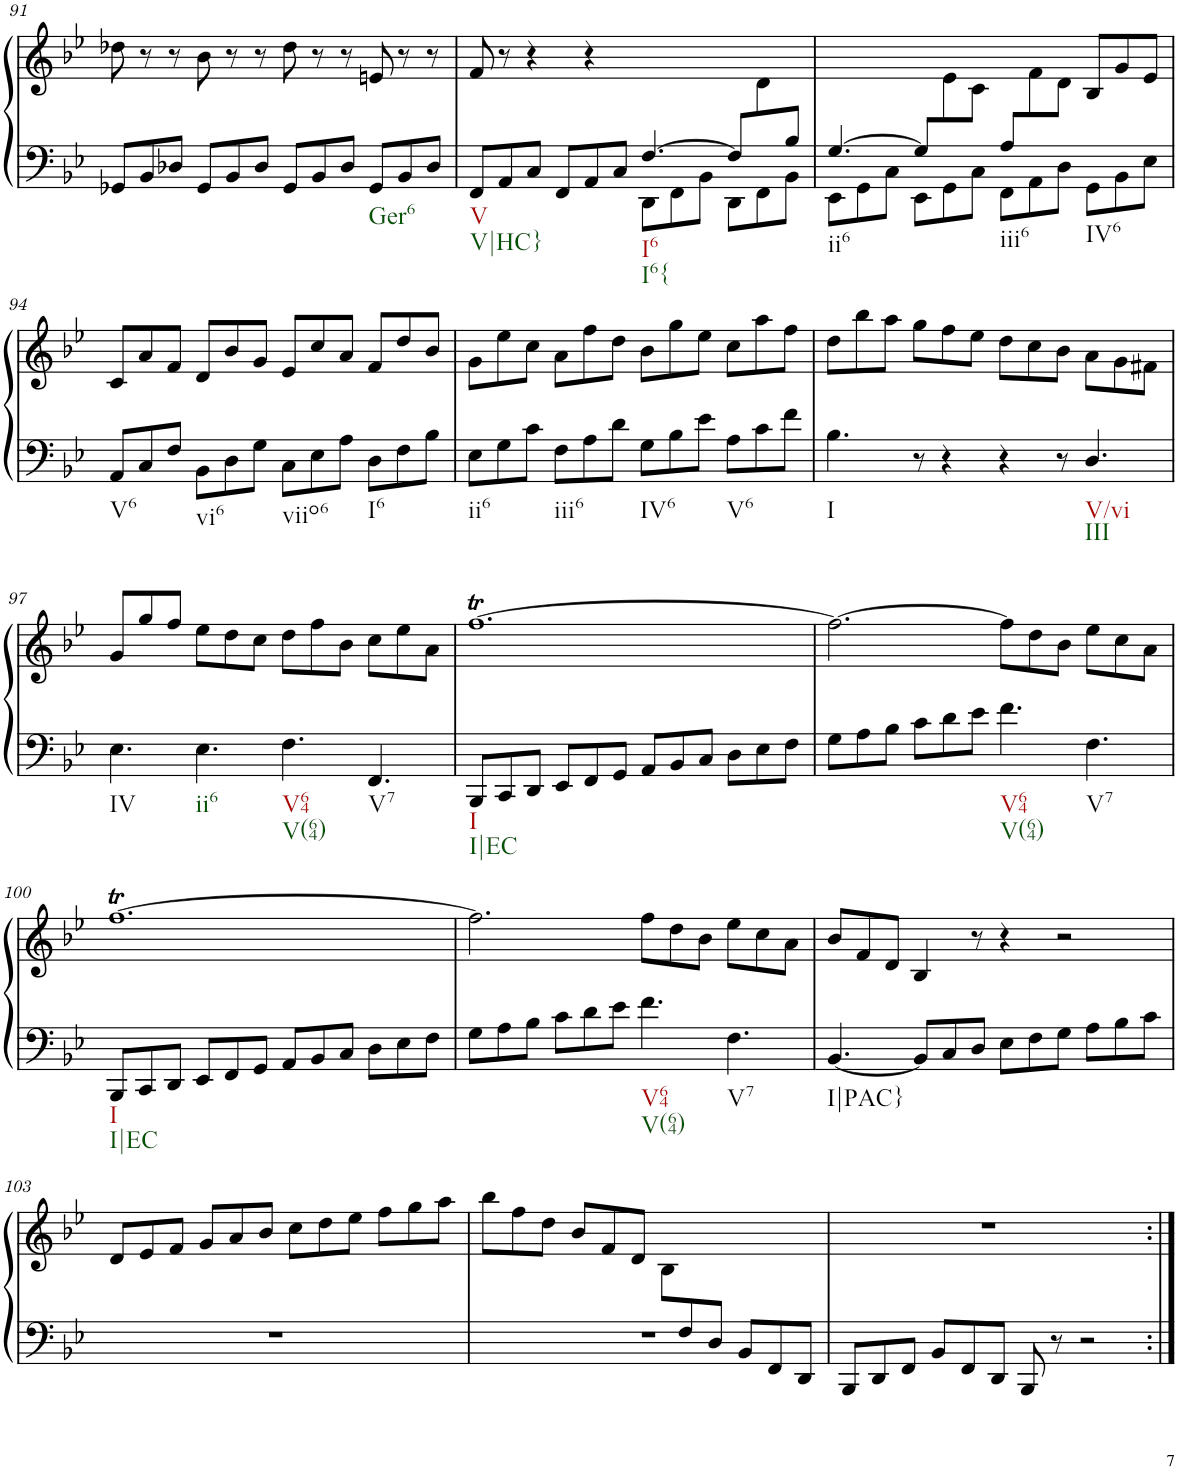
**kern	**kern
*part1	*part1
*staff2	*staff1
*I"Piano	*
*I'Pno.	*
!!LO:PB:g=z
*clefF4	*clefG2
*k[b-e-]	*k[b-e-]
*M12/8	*M12/8
=91	=91
8GG-X/L	8dd-X\
8BB-/	8r
8D-X/J	8r
8GG-/L	8b-\
8BB-/	8r
8D-/J	8r
8GG-/L	8dd-\
8BB-/	8r
8D-/J	8r
!LO:TX:b:t=Ger6	!
8GG-/L	8en/
8BB-/	8r
8D-/J	8r
=92	=92
*^	*
!LO:TX:b:t=V	!	!
!LO:TX:b:t=V|HC}	!	!
2.ryy	8FF/L	8f/
.	8AA/	8r
.	8C/J	4r
.	8FF/L	.
.	8AA/	4r
.	8C/J	.
!LO:TX:b:t=I6	!	!
!LO:TX:b:t=I6{	!	!
[>4.F/	8DD\L	2ryy
.	8FF\	.
.	8BB-\J	.
8F/L]	8DD\L	.
8ryy	8FF\	8d\
8B-/J	8BB-\J	8ryy
=93	=93	=93
!LO:TX:b:t=ii6	!	!
[>4.G/	8EE-\L	2ryy
.	8GG\	.
.	8C\J	.
8G/L]	8EE-\L	.
4ryy	8GG\	8e-\
.	8C\J	8c\J
!LO:TX:b:t=iii6	!	!
8A/L	8FF\L	8ryy
2ryy	8AA\	8f\
.	8D\J	8d\J
!	!LO:TX:b:t=IV6	!
.	8GG\L	8B-/L
.	8BB-\	8g/
8ryy	8E-\J	8e-/J
!!LO:LB:g=z
=94	=94	=94
!LO:TX:b:t=V6	!	!
*v	*v	*
8AA/L	8c/L
8C/	8a/
8F/J	8f/J
!LO:TX:b:t=vi6	!
8BB-\L	8d/L
8D\	8b-/
8G\J	8g/J
!LO:TX:b:t=viio6	!
8C\L	8e-/L
8E-\	8cc/
8A\J	8a/J
!LO:TX:b:t=I6	!
8D\L	8f/L
8F\	8dd/
8B-\J	8b-/J
=95	=95
!LO:TX:b:t=ii6	!
8E-\L	8g\L
8G\	8ee-\
8c\J	8cc\J
!LO:TX:b:t=iii6	!
8F\L	8a\L
8A\	8ff\
8d\J	8dd\J
!LO:TX:b:t=IV6	!
8G\L	8b-\L
8B-\	8gg\
8e-\J	8ee-\J
!LO:TX:b:t=V6	!
8A\L	8cc\L
8c\	8aa\
8f\J	8ff\J
=96	=96
!LO:TX:b:t=I	!
4.B-\	8dd\L
.	8bb-\
.	8aa\J
8r	8gg\L
4r	8ff\
.	8ee-\J
4r	8dd\L
.	8cc\
8r	8b-\J
!LO:TX:b:t=V/vi	!
!LO:TX:b:t=III	!
4.D/	8a\L
.	8g\
.	8f#X\J
!!LO:LB:g=z
=97	=97
!LO:TX:b:t=IV	!
4.E-\	8g/L
.	8gg/
.	8ff/J
!LO:TX:b:t=ii6	!
4.E-\	8ee-\L
.	8dd\
.	8cc\J
!LO:TX:b:t=V64	!
!LO:TX:b:t=V(64)	!
4.F\	8dd\L
.	8ff\
.	8b-\J
!LO:TX:b:t=V7	!
4.FF/	8cc\L
.	8ee-\
.	8a\J
=98	=98
!LO:TX:b:t=I	!
!LO:TX:b:t=I|EC	!
8BBB-/L	[1.ffT
8CC/	.
8DD/J	.
8EE-/L	.
8FF/	.
8GG/J	.
8AA/L	.
8BB-/	.
8C/J	.
8D\L	.
8E-\	.
8F\J	.
=99	=99
8G\L	2.ff\_
8A\	.
8B-\J	.
8c\L	.
8d\	.
8e-\J	.
!LO:TX:b:t=V64	!
!LO:TX:b:t=V(64)	!
4.f\	8ff\L]
.	8dd\
.	8b-\J
!LO:TX:b:t=V7	!
4.F\	8ee-\L
.	8cc\
.	8a\J
!!LO:LB:g=z
=100	=100
!LO:TX:b:t=I	!
!LO:TX:b:t=I|EC	!
8BBB-/L	[1.ffT
8CC/	.
8DD/J	.
8EE-/L	.
8FF/	.
8GG/J	.
8AA/L	.
8BB-/	.
8C/J	.
8D\L	.
8E-\	.
8F\J	.
=101	=101
8G\L	2.ff\]
8A\	.
8B-\J	.
8c\L	.
8d\	.
8e-\J	.
!LO:TX:b:t=V64	!
!LO:TX:b:t=V(64)	!
4.f\	8ff\L
.	8dd\
.	8b-\J
!LO:TX:b:t=V7	!
4.F\	8ee-\L
.	8cc\
.	8a\J
=102	=102
!LO:TX:b:t=I|PAC}	!
[4.BB-/	8b-/L
.	8f/
.	8d/J
8BB-/L]	4B-/
8C/	.
8D/J	8r
8E-\L	4r
8F\	.
8G\J	2r
8A\L	.
8B-\	.
8c\J	.
!!LO:LB:g=z
=103	=103
1.r	8d/L
.	8e-/
.	8f/J
.	8g/L
.	8a/
.	8b-/J
.	8cc\L
.	8dd\
.	8ee-\J
.	8ff\L
.	8gg\
.	8aa\J
=104	=104
*^	*
2..ryy	1.r	8bb-\L
.	.	8ff\
.	.	8dd\J
.	.	8b-/L
.	.	8f/
.	.	8d/J
.	.	8B-\L
8F/	.	2ryy
8D/J	.	.
8BB-/L	.	.
8FF/	.	.
8DD/J	.	8ryy
*v	*v	*
=105	=105
8BBB-/L	1.r
8DD/	.
8FF/J	.
8BB-/L	.
8FF/	.
8DD/J	.
8BBB-/	.
8r	.
2r	.
=:|!	=:|!
*-	*-
